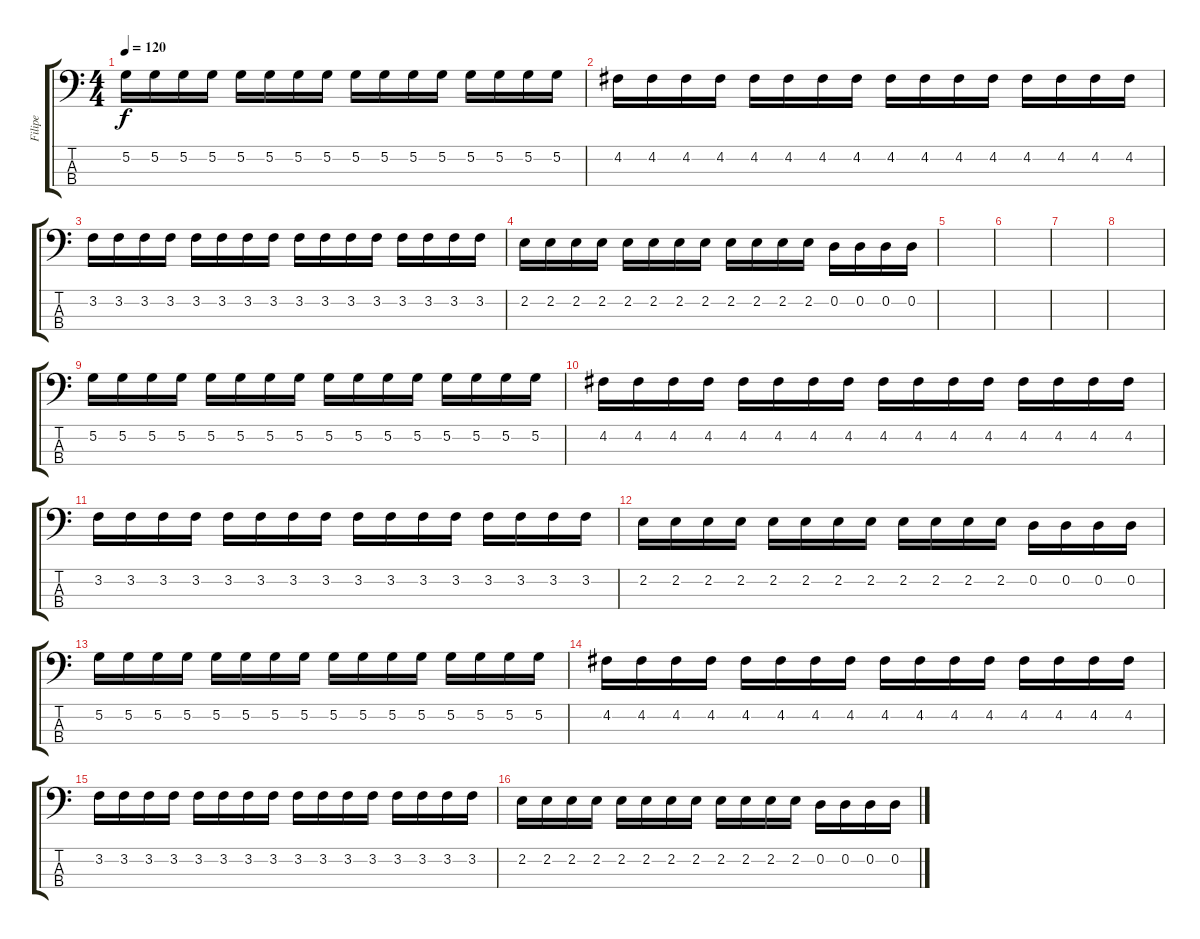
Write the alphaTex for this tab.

\track ("Filipe" "Filipe") {instrument electricbasspick}
\staff {score tabs}
\tuning (G2 D2 A1 E1) {hide}
\ts (4 4)
\tempo 120
\clef f4
\ks c
5.2.16{dy f} 5.2.16 5.2.16 5.2.16 5.2.16 5.2.16 5.2.16 5.2.16 5.2.16 5.2.16 5.2.16 5.2.16 5.2.16 5.2.16 5.2.16 5.2.16 |
4.2.16 4.2.16 4.2.16 4.2.16 4.2.16 4.2.16 4.2.16 4.2.16 4.2.16 4.2.16 4.2.16 4.2.16 4.2.16 4.2.16 4.2.16 4.2.16 |
3.2.16 3.2.16 3.2.16 3.2.16 3.2.16 3.2.16 3.2.16 3.2.16 3.2.16 3.2.16 3.2.16 3.2.16 3.2.16 3.2.16 3.2.16 3.2.16 |
2.2.16 2.2.16 2.2.16 2.2.16 2.2.16 2.2.16 2.2.16 2.2.16 2.2.16 2.2.16 2.2.16 2.2.16 0.2.16 0.2.16 0.2.16 0.2.16 |
|
|
|
|
5.2.16 5.2.16 5.2.16 5.2.16 5.2.16 5.2.16 5.2.16 5.2.16 5.2.16 5.2.16 5.2.16 5.2.16 5.2.16 5.2.16 5.2.16 5.2.16 |
4.2.16 4.2.16 4.2.16 4.2.16 4.2.16 4.2.16 4.2.16 4.2.16 4.2.16 4.2.16 4.2.16 4.2.16 4.2.16 4.2.16 4.2.16 4.2.16 |
3.2.16 3.2.16 3.2.16 3.2.16 3.2.16 3.2.16 3.2.16 3.2.16 3.2.16 3.2.16 3.2.16 3.2.16 3.2.16 3.2.16 3.2.16 3.2.16 |
2.2.16 2.2.16 2.2.16 2.2.16 2.2.16 2.2.16 2.2.16 2.2.16 2.2.16 2.2.16 2.2.16 2.2.16 0.2.16 0.2.16 0.2.16 0.2.16 |
5.2.16 5.2.16 5.2.16 5.2.16 5.2.16 5.2.16 5.2.16 5.2.16 5.2.16 5.2.16 5.2.16 5.2.16 5.2.16 5.2.16 5.2.16 5.2.16 |
4.2.16 4.2.16 4.2.16 4.2.16 4.2.16 4.2.16 4.2.16 4.2.16 4.2.16 4.2.16 4.2.16 4.2.16 4.2.16 4.2.16 4.2.16 4.2.16 |
3.2.16 3.2.16 3.2.16 3.2.16 3.2.16 3.2.16 3.2.16 3.2.16 3.2.16 3.2.16 3.2.16 3.2.16 3.2.16 3.2.16 3.2.16 3.2.16 |
2.2.16 2.2.16 2.2.16 2.2.16 2.2.16 2.2.16 2.2.16 2.2.16 2.2.16 2.2.16 2.2.16 2.2.16 0.2.16 0.2.16 0.2.16 0.2.16
